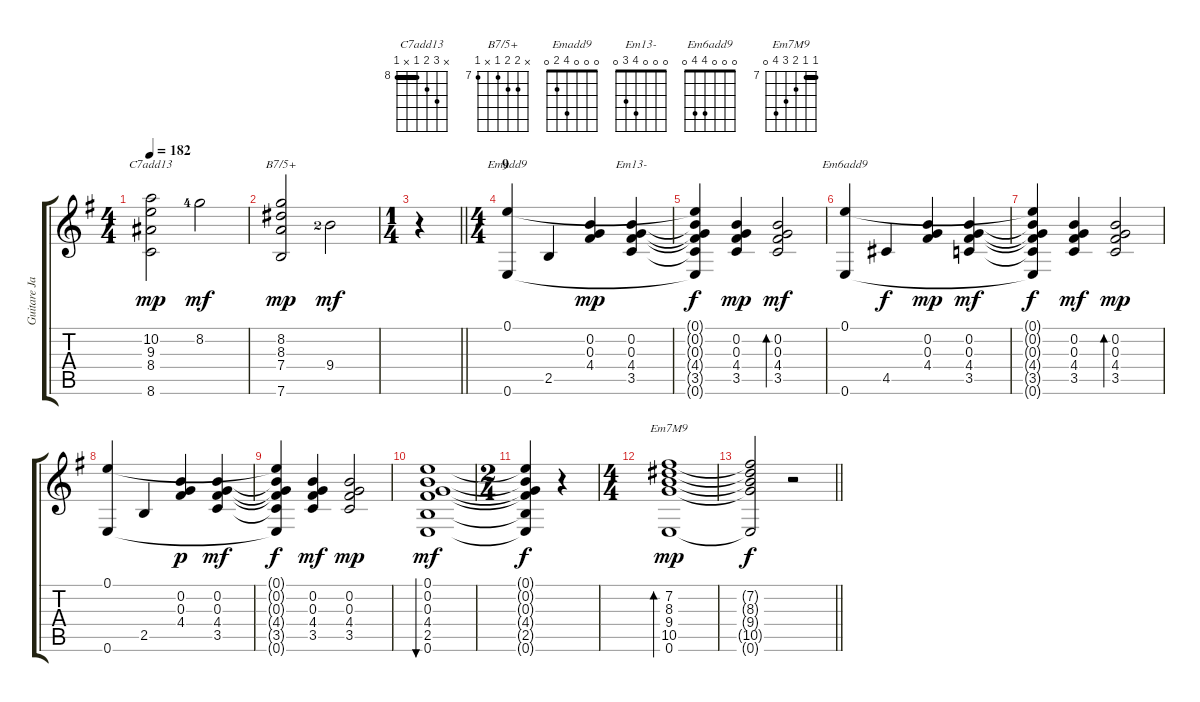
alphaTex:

\track ("Guitare Jazz" "Guitare Ja") {instrument acousticguitarnylon}
\staff {score tabs}
\tuning (E4 B3 G3 D3 A2 E2) {hide}
\chord ("C7add13" x 10 9 8 x 8) {firstfret 8 barre 8}
\chord ("B7/5+" x 8 8 7 x 7) {firstfret 7}
\chord ("Emadd9" 0 0 0 4 2 0)
\chord ("Em13-" 0 0 0 4 3 0)
\chord ("Em6add9" 0 0 0 4 4 0)
\chord ("Em7M9" 7 7 8 9 10 0) {firstfret 7 barre 7}
\ts (4 4)
\tempo 182
\clef g2
\ks eminor
(10.2 9.3 8.4 8.6).2{ch "C7add13" dy mp} 8.2{lf 5}.2{dy mf} |
(8.2 8.3 7.4 7.6).2{ch "B7/5+" dy mp} 9.4{lf 3}.2{dy mf} |
\ts (1 4)
\barLineRight lightlight
r.4 |
\ts (4 4)
\section ("" "9")
(0.1 0.6).4{ch "Emadd9"} 2.5.4 (0.2 0.3 4.4).4{dy mp} (0.2 0.3 4.4 3.5).4{ch "Em13-"} |
(0.1{t} 0.2{t} 0.3{t} 4.4{t} 3.5{t} 0.6{t}).4{dy f} (0.2 0.3 4.4 3.5).4{dy mp} (0.2 0.3 4.4 3.5).2{bd 60 dy mf} |
(0.1 0.6).4{ch "Em6add9"} 4.5.4{dy f} (0.2 0.3 4.4).4{dy mp} (0.2 0.3 4.4 3.5).4{dy mf} |
(0.1{t} 0.2{t} 0.3{t} 4.4{t} 3.5{t} 0.6{t}).4{dy f} (0.2 0.3 4.4 3.5).4{dy mf} (0.2 0.3 4.4 3.5).2{bd 60 dy mp} |
(0.1 0.6).4 2.5.4 (0.2 0.3 4.4).4{dy p} (0.2 0.3 4.4 3.5).4{dy mf} |
(0.1{t} 0.2{t} 0.3{t} 4.4{t} 3.5{t} 0.6{t}).4{dy f} (0.2 0.3 4.4 3.5).4{dy mf} (0.2 0.3 4.4 3.5).2{dy mp} |
(0.1 0.2 0.3 4.4 2.5 0.6).1{bu 120 dy mf} |
\ts (2 4)
(0.1{t} 0.2{t} 0.3{t} 4.4{t} 2.5{t} 0.6{t}).4{dy f} r.4 |
\ts (4 4)
(7.2 8.3 9.4 10.5 0.6).1{bd 480 ch "Em7M9" dy mp} |
\barLineRight lightlight
(7.2{t} 8.3{t} 9.4{t} 10.5{t} 0.6{t}).2{dy f} r.2
